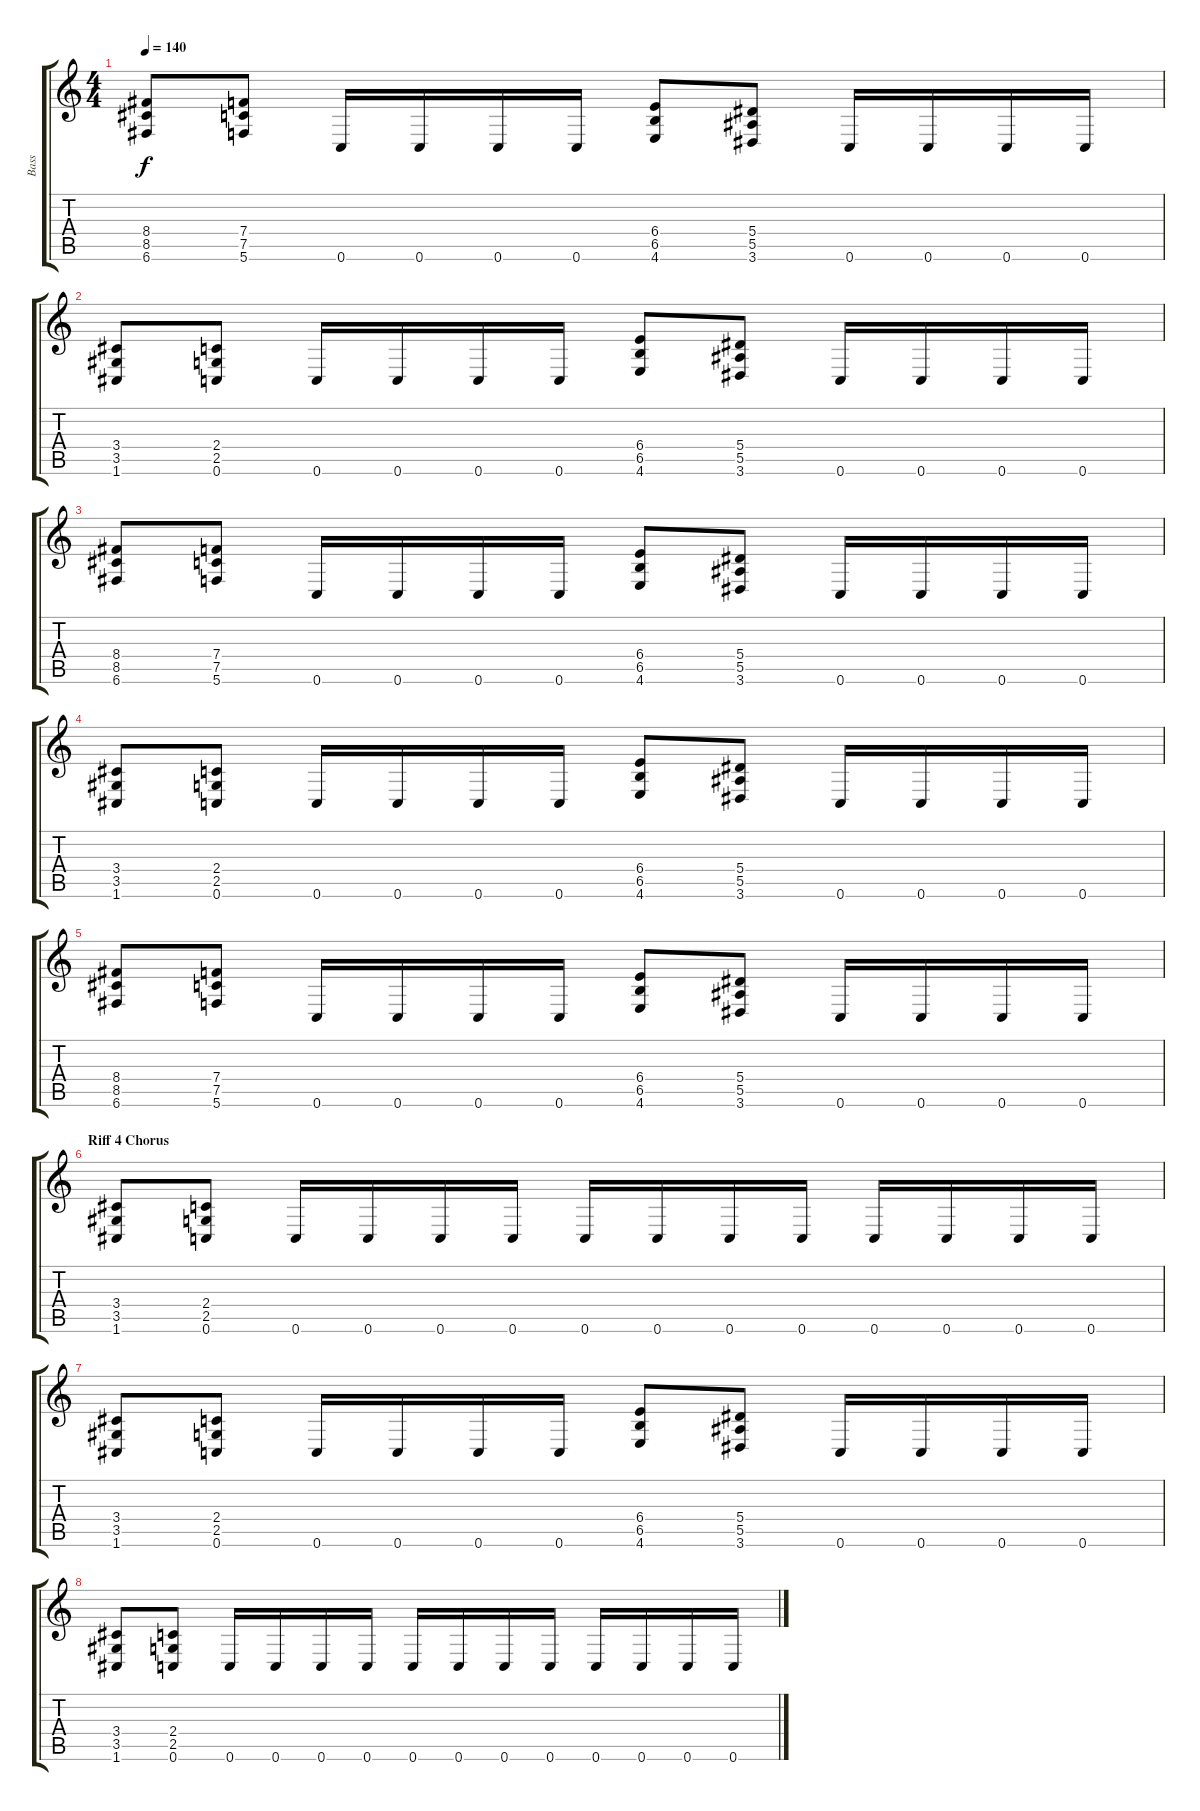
\track ("Bass" "Bass") {instrument electricbasspick}
\staff {score tabs}
\tuning (C4 G3 Eb3 Bb2 F2 C2) {hide}
\ts (4 4)
\tempo 140
\clef g2
\ks c
(8.4 8.5 6.6).8{dy f} (7.4 7.5 5.6).8 0.6.16 0.6.16 0.6.16 0.6.16 (6.4 6.5 4.6).8 (5.4 5.5 3.6).8 0.6.16 0.6.16 0.6.16 0.6.16 |
(3.4 3.5 1.6).8 (2.4 2.5 0.6).8 0.6.16 0.6.16 0.6.16 0.6.16 (6.4 6.5 4.6).8 (5.4 5.5 3.6).8 0.6.16 0.6.16 0.6.16 0.6.16 |
(8.4 8.5 6.6).8 (7.4 7.5 5.6).8 0.6.16 0.6.16 0.6.16 0.6.16 (6.4 6.5 4.6).8 (5.4 5.5 3.6).8 0.6.16 0.6.16 0.6.16 0.6.16 |
(3.4 3.5 1.6).8 (2.4 2.5 0.6).8 0.6.16 0.6.16 0.6.16 0.6.16 (6.4 6.5 4.6).8 (5.4 5.5 3.6).8 0.6.16 0.6.16 0.6.16 0.6.16 |
(8.4 8.5 6.6).8 (7.4 7.5 5.6).8 0.6.16 0.6.16 0.6.16 0.6.16 (6.4 6.5 4.6).8 (5.4 5.5 3.6).8 0.6.16 0.6.16 0.6.16 0.6.16 |
\section ("" "Riff 4 Chorus")
(3.4 3.5 1.6).8 (2.4 2.5 0.6).8 0.6.16 0.6.16 0.6.16 0.6.16 0.6.16 0.6.16 0.6.16 0.6.16 0.6.16 0.6.16 0.6.16 0.6.16 |
(3.4 3.5 1.6).8 (2.4 2.5 0.6).8 0.6.16 0.6.16 0.6.16 0.6.16 (6.4 6.5 4.6).8 (5.4 5.5 3.6).8 0.6.16 0.6.16 0.6.16 0.6.16 |
(3.4 3.5 1.6).8 (2.4 2.5 0.6).8 0.6.16 0.6.16 0.6.16 0.6.16 0.6.16 0.6.16 0.6.16 0.6.16 0.6.16 0.6.16 0.6.16 0.6.16
